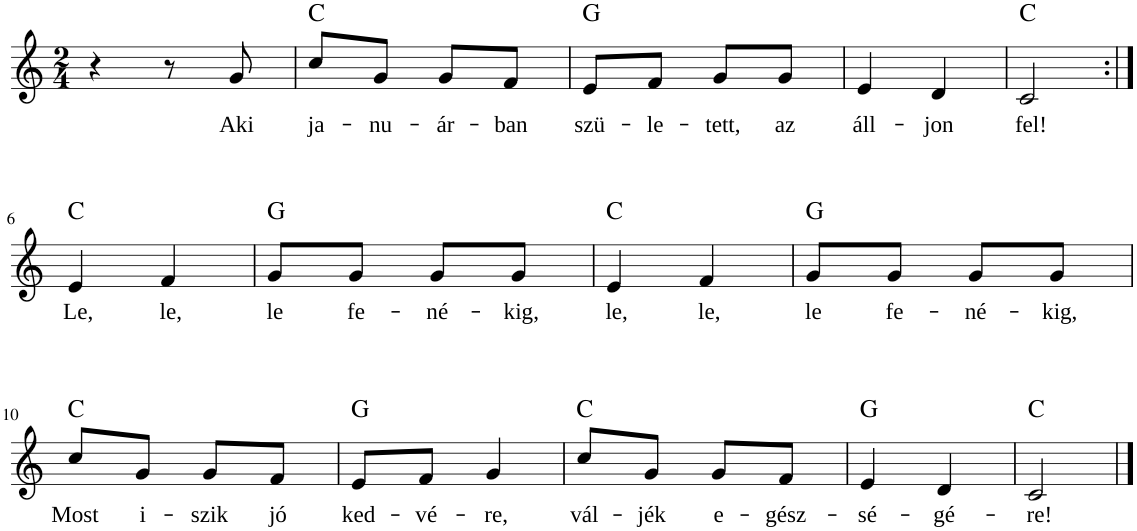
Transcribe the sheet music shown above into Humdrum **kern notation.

**kern	**text	**harte
*part1	*part1	*part1
*staff1	*staff1	*
*I"Voice	*	*
*clefG2	*	*
*k[]	*	*
*M2/4	*	*
=1	=1	=1
4r	.	.
8r	.	.
!	!LO:LY:b	!
8g/	Aki	.
=2	=2	=2
!	!LO:LY:b	!
8cc/L	ja-	C:maj
!	!LO:LY:b	!
8g/J	-nu-	.
!	!LO:LY:b	!
8g/L	-ár-	.
!	!LO:LY:b	!
8f/J	-ban	.
=3	=3	=3
!	!LO:LY:b	!
8e/L	szü-	G:maj
!	!LO:LY:b	!
8f/J	-le-	.
!	!LO:LY:b	!
8g/L	-tett,	.
!	!LO:LY:b	!
8g/J	az	.
=4	=4	=4
!	!LO:LY:b	!
4e/	áll-	.
!	!LO:LY:b	!
4d/	-jon	.
=5	=5	=5
!	!LO:LY:b	!
2c/	fel!	C:maj
!!LO:LB:g=z
=6:|!	=6:|!	=6:|!
!	!LO:LY:b	!
4e/	Le,	C:maj
!	!LO:LY:b	!
4f/	le,	.
=7	=7	=7
!	!LO:LY:b	!
8g/L	le	G:maj
!	!LO:LY:b	!
8g/J	fe-	.
!	!LO:LY:b	!
8g/L	-né-	.
!	!LO:LY:b	!
8g/J	-kig,	.
=8	=8	=8
!	!LO:LY:b	!
4e/	le,	C:maj
!	!LO:LY:b	!
4f/	le,	.
=9	=9	=9
!	!LO:LY:b	!
8g/L	le	G:maj
!	!LO:LY:b	!
8g/J	fe-	.
!	!LO:LY:b	!
8g/L	-né-	.
!	!LO:LY:b	!
8g/J	-kig,	.
!!LO:LB:g=z
=10	=10	=10
!	!LO:LY:b	!
8cc/L	Most	C:maj
!	!LO:LY:b	!
8g/J	i-	.
!	!LO:LY:b	!
8g/L	-szik	.
!	!LO:LY:b	!
8f/J	jó	.
=11	=11	=11
!	!LO:LY:b	!
8e/L	ked-	G:maj
!	!LO:LY:b	!
8f/J	-vé-	.
!	!LO:LY:b	!
4g/	-re,	.
=12	=12	=12
!	!LO:LY:b	!
8cc/L	vál-	C:maj
!	!LO:LY:b	!
8g/J	-jék	.
!	!LO:LY:b	!
8g/L	e-	.
!	!LO:LY:b	!
8f/J	-gész-	.
=13	=13	=13
!	!LO:LY:b	!
4e/	-sé-	G:maj
!	!LO:LY:b	!
4d/	-gé-	.
=14	=14	=14
!	!LO:LY:b	!
2c/	-re!	C:maj
==	==	==
*-	*-	*-
